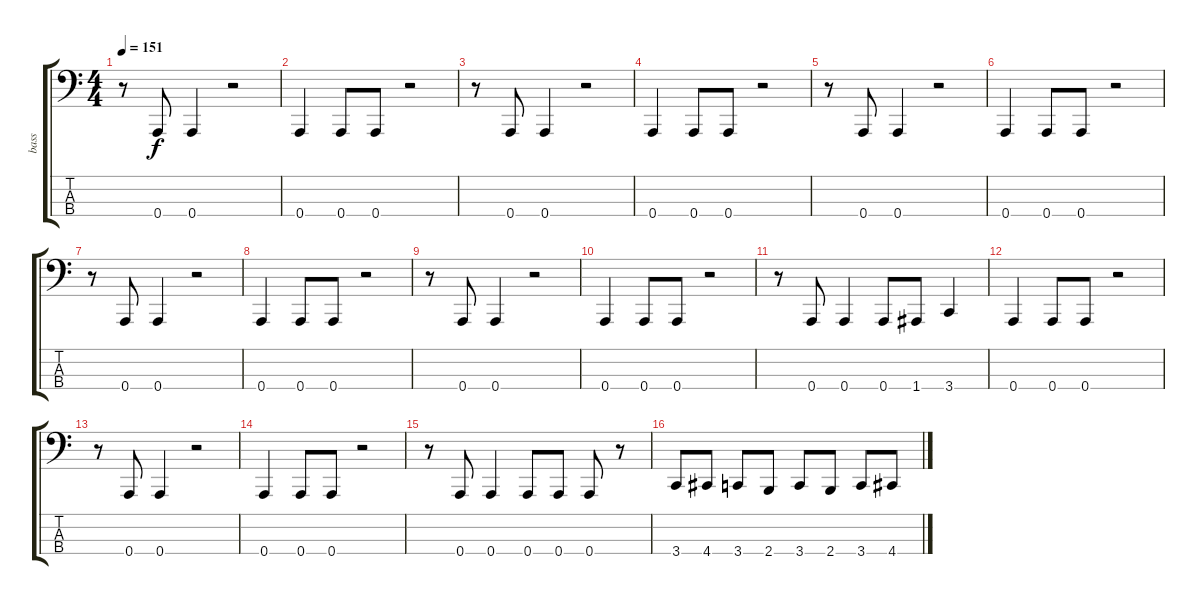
\track ("bass " "bass ") {instrument slapbass1}
\staff {score tabs}
\tuning (D2 A1 E1 A0) {hide}
\ts (4 4)
\tempo 151
\clef f4
\ks c
r.8{dy f} 0.4.8 0.4.4 r.2 |
0.4.4 0.4.8 0.4.8 r.2 |
r.8 0.4.8 0.4.4 r.2 |
0.4.4 0.4.8 0.4.8 r.2 |
r.8 0.4.8 0.4.4 r.2 |
0.4.4 0.4.8 0.4.8 r.2 |
r.8 0.4.8 0.4.4 r.2 |
0.4.4 0.4.8 0.4.8 r.2 |
r.8 0.4.8 0.4.4 r.2 |
0.4.4 0.4.8 0.4.8 r.2 |
r.8 0.4.8 0.4.4 0.4.8 1.4.8 3.4.4 |
0.4.4 0.4.8 0.4.8 r.2 |
r.8 0.4.8 0.4.4 r.2 |
0.4.4 0.4.8 0.4.8 r.2 |
r.8 0.4.8 0.4.4 0.4.8 0.4.8 0.4.8 r.8 |
3.4.8 4.4.8 3.4.8 2.4.8 3.4.8 2.4.8 3.4.8 4.4.8
